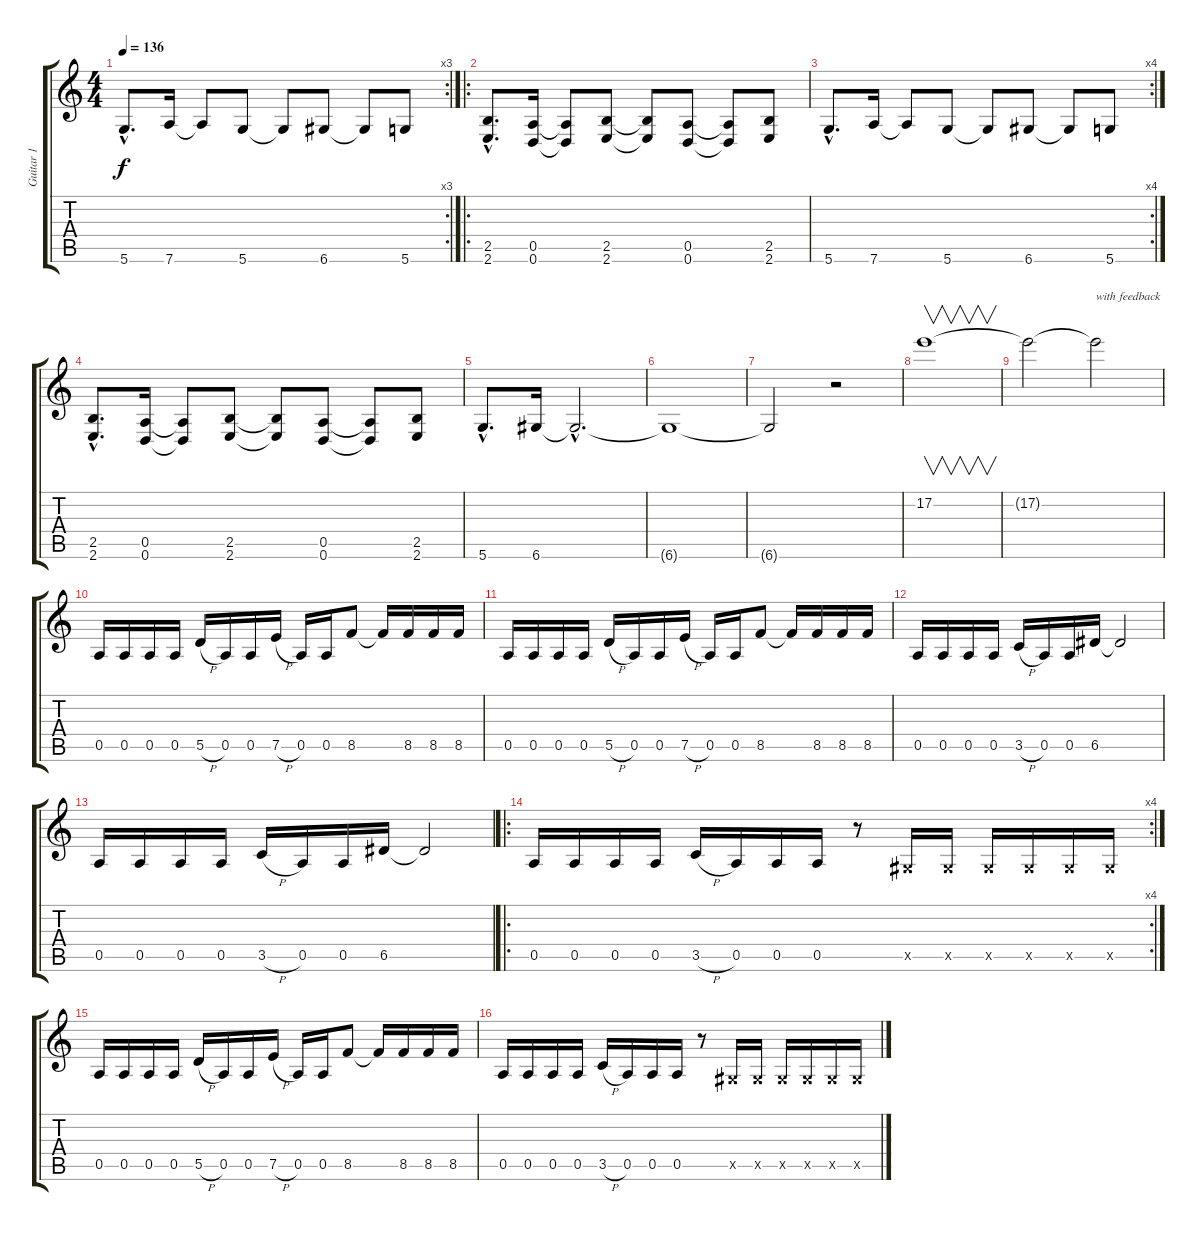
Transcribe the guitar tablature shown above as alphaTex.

\track ("Guitar 1" "Guitar 1") {instrument overdrivenguitar}
\staff {score tabs}
\tuning (E4 B3 G3 D3 A2 D2) {hide}
\rc 3
\ts (4 4)
\tempo 136
\clef g2
\ks c
5.6{hac}.8{d dy f} 7.6.16 7.6{t}.8 5.6.8 5.6{t}.8 6.6.8 6.6{t}.8 5.6.8 |
\ro
(2.5{hac} 2.6{hac}).8{d} (0.5 0.6).16 (0.5{t} 0.6{t}).8 (2.5 2.6).8 (2.5{t} 2.6{t}).8 (0.5 0.6).8 (0.5{t} 0.6{t}).8 (2.5 2.6).8 |
\rc 4
5.6{hac}.8{d} 7.6.16 7.6{t}.8 5.6.8 5.6{t}.8 6.6.8 6.6{t}.8 5.6.8 |
(2.5{hac} 2.6{hac}).8{d} (0.5 0.6).16 (0.5{t} 0.6{t}).8 (2.5 2.6).8 (2.5{t} 2.6{t}).8 (0.5 0.6).8 (0.5{t} 0.6{t}).8 (2.5 2.6).8 |
5.6{hac}.8{d} 6.6.16 6.6{hac t}.2{d} |
6.6{t}.1 |
6.6{t}.2 r.2 |
17.2.1{v} |
17.2{t}.2 17.2{t}.2{txt "with feedback"} |
0.5.16 0.5.16 0.5.16 0.5.16 5.5{h}.16 0.5.16 0.5.16 7.5{h}.16 0.5.16 0.5.16 8.5.8 8.5{t}.16 8.5.16 8.5.16 8.5.16 |
0.5.16 0.5.16 0.5.16 0.5.16 5.5{h}.16 0.5.16 0.5.16 7.5{h}.16 0.5.16 0.5.16 8.5.8 8.5{t}.16 8.5.16 8.5.16 8.5.16 |
0.5.16 0.5.16 0.5.16 0.5.16 3.5{h}.16 0.5.16 0.5.16 6.5.16 6.5{t}.2 |
0.5.16 0.5.16 0.5.16 0.5.16 3.5{h}.16 0.5.16 0.5.16 6.5.16 6.5{t}.2 |
\ro
\rc 4
0.5.16 0.5.16 0.5.16 0.5.16 3.5{h}.16 0.5.16 0.5.16 0.5.16 r.8 -1.5{x}.16 -1.5{x}.16 -1.5{x}.16 -1.5{x}.16 -1.5{x}.16 -1.5{x}.16 |
0.5.16 0.5.16 0.5.16 0.5.16 5.5{h}.16 0.5.16 0.5.16 7.5{h}.16 0.5.16 0.5.16 8.5.8 8.5{t}.16 8.5.16 8.5.16 8.5.16 |
0.5.16 0.5.16 0.5.16 0.5.16 3.5{h}.16 0.5.16 0.5.16 0.5.16 r.8 -1.5{x}.16 -1.5{x}.16 -1.5{x}.16 -1.5{x}.16 -1.5{x}.16 -1.5{x}.16
